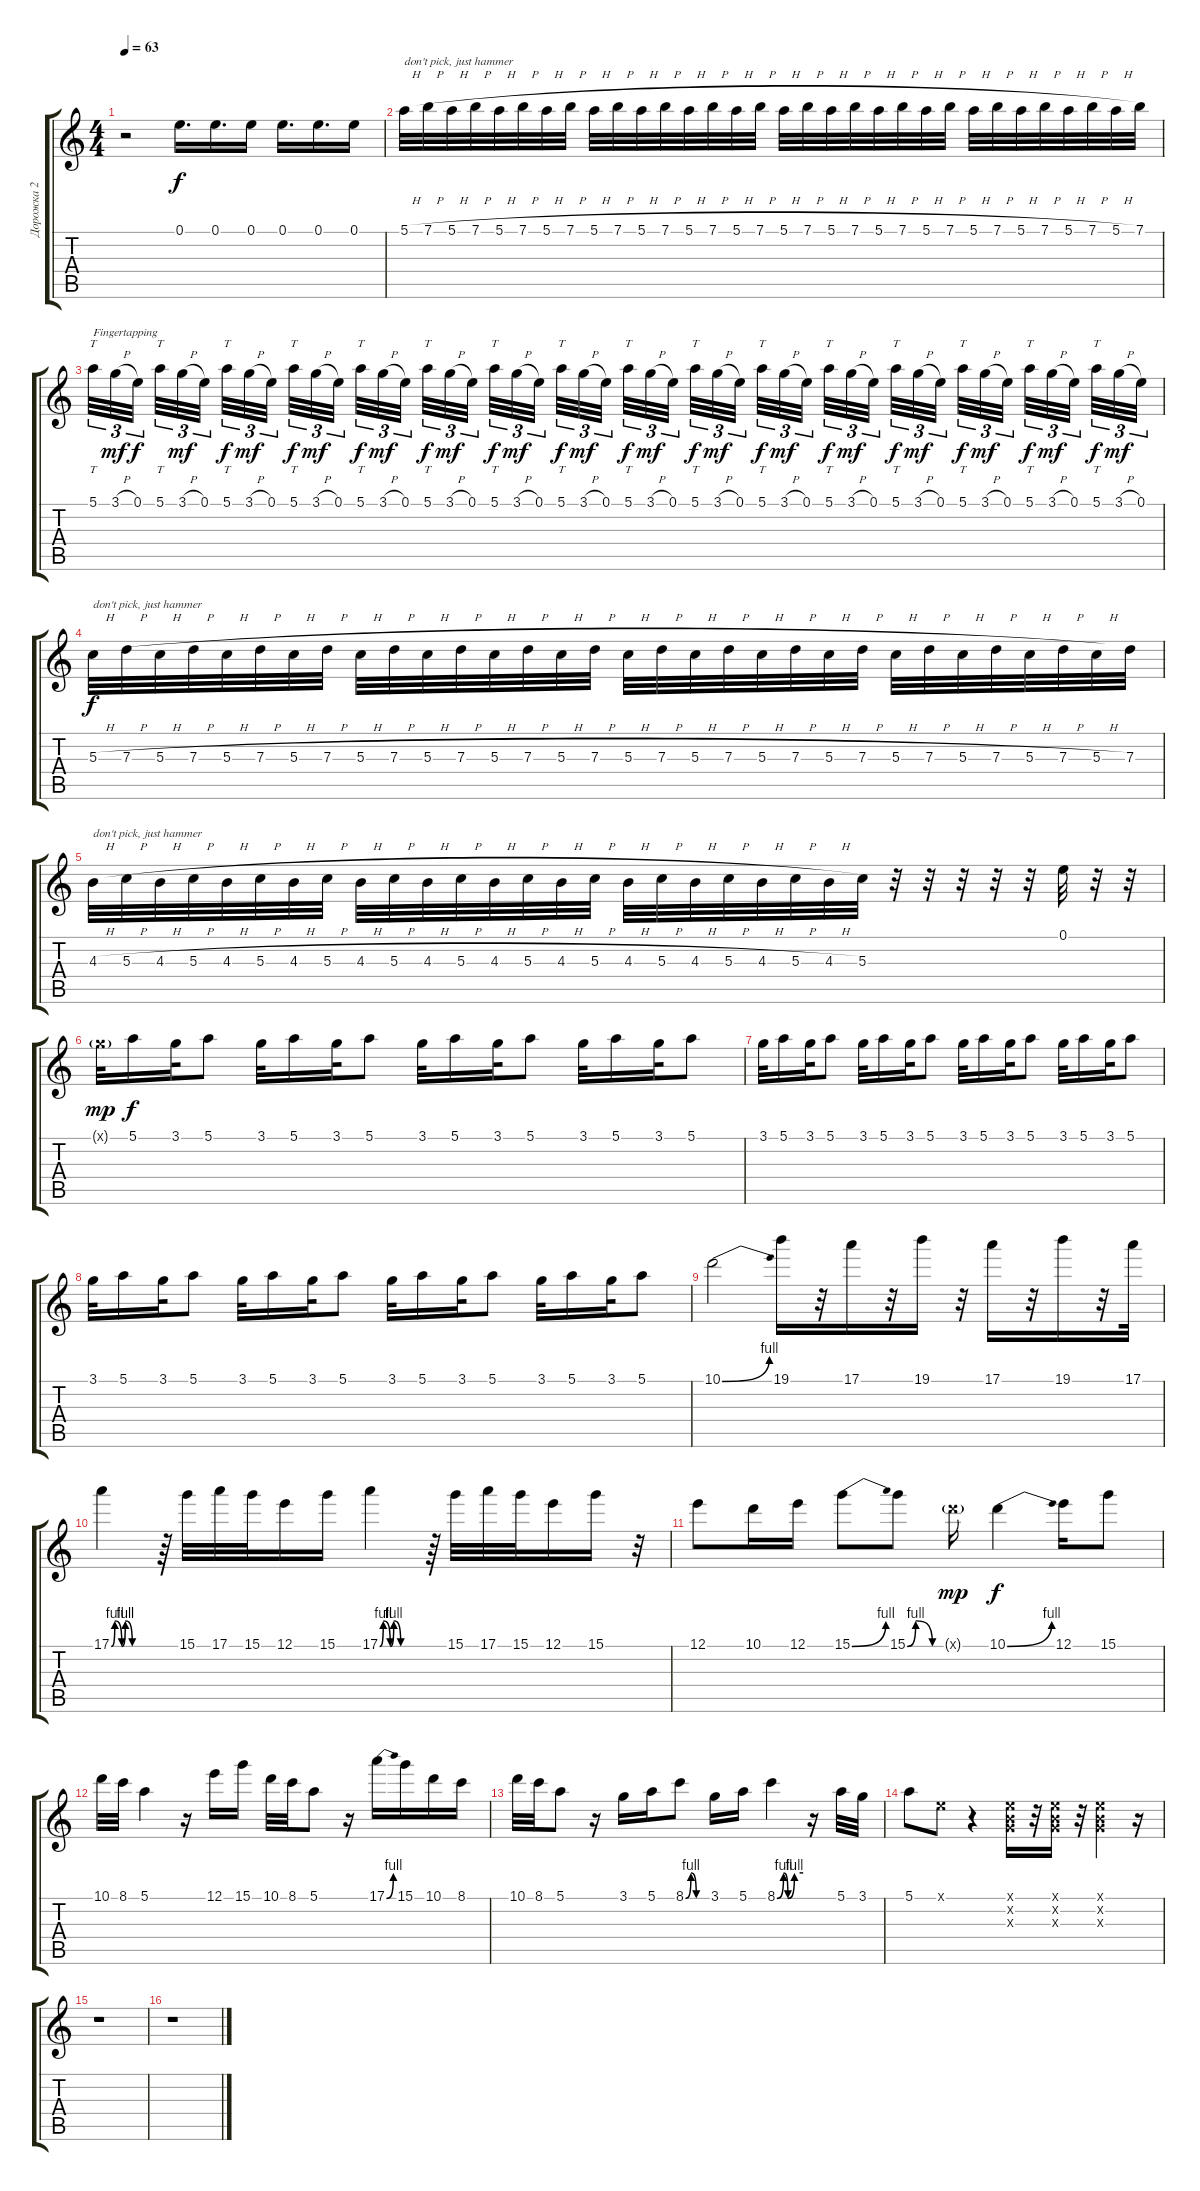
\track ("Дорожка 2" "Дорожка 2") {instrument electricguitarjazz}
\staff {score tabs}
\tuning (E4 B3 G3 D3 A2 E2) {hide}
\ts (4 4)
\tempo 63
\clef g2
\ks c
r.2{dy f} 0.1.16{d} 0.1.16{d} 0.1.16 0.1.16{d} 0.1.16{d} 0.1.16 |
5.1{h}.32{txt "don't pick, just hammer"} 7.1{h}.32 5.1{h}.32 7.1{h}.32 5.1{h}.32 7.1{h}.32 5.1{h}.32 7.1{h}.32 5.1{h}.32 7.1{h}.32 5.1{h}.32 7.1{h}.32 5.1{h}.32 7.1{h}.32 5.1{h}.32 7.1{h}.32 5.1{h}.32 7.1{h}.32 5.1{h}.32 7.1{h}.32 5.1{h}.32 7.1{h}.32 5.1{h}.32 7.1{h}.32 5.1{h}.32 7.1{h}.32 5.1{h}.32 7.1{h}.32 5.1{h}.32 7.1{h}.32 5.1{h}.32 7.1.32 |
5.1.32{tt tu (3 2) txt "Fingertapping"} 3.1{h}.32{tu (3 2) dy mf} 0.1.32{tu (3 2) dy f beam splitsecondary} 5.1.32{tt tu (3 2)} 3.1{h}.32{tu (3 2) dy mf} 0.1.32{tu (3 2) beam splitsecondary} 5.1.32{tt tu (3 2) dy f} 3.1{h}.32{tu (3 2) dy mf} 0.1.32{tu (3 2) beam splitsecondary} 5.1.32{tt tu (3 2) dy f} 3.1{h}.32{tu (3 2) dy mf} 0.1.32{tu (3 2)} 5.1.32{tt tu (3 2) dy f} 3.1{h}.32{tu (3 2) dy mf} 0.1.32{tu (3 2) beam splitsecondary} 5.1.32{tt tu (3 2) dy f} 3.1{h}.32{tu (3 2) dy mf} 0.1.32{tu (3 2) beam splitsecondary} 5.1.32{tt tu (3 2) dy f} 3.1{h}.32{tu (3 2) dy mf} 0.1.32{tu (3 2) beam splitsecondary} 5.1.32{tt tu (3 2) dy f} 3.1{h}.32{tu (3 2) dy mf} 0.1.32{tu (3 2)} 5.1.32{tt tu (3 2) dy f} 3.1{h}.32{tu (3 2) dy mf} 0.1.32{tu (3 2) beam splitsecondary} 5.1.32{tt tu (3 2) dy f} 3.1{h}.32{tu (3 2) dy mf} 0.1.32{tu (3 2) beam splitsecondary} 5.1.32{tt tu (3 2) dy f} 3.1{h}.32{tu (3 2) dy mf} 0.1.32{tu (3 2) beam splitsecondary} 5.1.32{tt tu (3 2) dy f} 3.1{h}.32{tu (3 2) dy mf} 0.1.32{tu (3 2)} 5.1.32{tt tu (3 2) dy f} 3.1{h}.32{tu (3 2) dy mf} 0.1.32{tu (3 2) beam splitsecondary} 5.1.32{tt tu (3 2) dy f} 3.1{h}.32{tu (3 2) dy mf} 0.1.32{tu (3 2) beam splitsecondary} 5.1.32{tt tu (3 2) dy f} 3.1{h}.32{tu (3 2) dy mf} 0.1.32{tu (3 2) beam splitsecondary} 5.1.32{tt tu (3 2) dy f} 3.1{h}.32{tu (3 2) dy mf} 0.1.32{tu (3 2)} |
5.3{h}.32{txt "don't pick, just hammer" dy f} 7.3{h}.32 5.3{h}.32 7.3{h}.32 5.3{h}.32 7.3{h}.32 5.3{h}.32 7.3{h}.32 5.3{h}.32 7.3{h}.32 5.3{h}.32 7.3{h}.32 5.3{h}.32 7.3{h}.32 5.3{h}.32 7.3{h}.32 5.3{h}.32 7.3{h}.32 5.3{h}.32 7.3{h}.32 5.3{h}.32 7.3{h}.32 5.3{h}.32 7.3{h}.32 5.3{h}.32 7.3{h}.32 5.3{h}.32 7.3{h}.32 5.3{h}.32 7.3{h}.32 5.3{h}.32 7.3.32 |
4.3{h}.32{txt "don't pick, just hammer"} 5.3{h}.32 4.3{h}.32 5.3{h}.32 4.3{h}.32 5.3{h}.32 4.3{h}.32 5.3{h}.32 4.3{h}.32 5.3{h}.32 4.3{h}.32 5.3{h}.32 4.3{h}.32 5.3{h}.32 4.3{h}.32 5.3{h}.32 4.3{h}.32 5.3{h}.32 4.3{h}.32 5.3{h}.32 4.3{h}.32 5.3{h}.32 4.3{h}.32 5.3.32 r.32 r.32 r.32 r.32 r.32 0.1.32 r.32 r.32 |
3.1{g x}.32{dy mp} 5.1.16{dy f} 3.1.32 5.1.8 3.1.32 5.1.16 3.1.32 5.1.8 3.1.32 5.1.16 3.1.32 5.1.8 3.1.32 5.1.16 3.1.32 5.1.8 |
3.1.32 5.1.16 3.1.32 5.1.8 3.1.32 5.1.16 3.1.32 5.1.8 3.1.32 5.1.16 3.1.32 5.1.8 3.1.32 5.1.16 3.1.32 5.1.8 |
3.1.32 5.1.16 3.1.32 5.1.8 3.1.32 5.1.16 3.1.32 5.1.8 3.1.32 5.1.16 3.1.32 5.1.8 3.1.32 5.1.16 3.1.32 5.1.8 |
10.1{be (bend 0 0 60 4)}.2 19.1.16 r.32 17.1.16 r.32 19.1.16 r.32 17.1.16 r.32 19.1.16 r.32 17.1.32 |
17.1{be (custom 0 0 5 4 15 0 20 4 30 0 60 0)}.4 r.64 15.1.32 17.1.32 15.1.32 12.1.16 15.1.16 17.1{be (custom 0 0 5 4 15 0 20 4 30 0 60 0)}.4 r.64 15.1.32 17.1.32 15.1.32 12.1.16 15.1.16 r.32 |
12.1.8 10.1.16 12.1.16 15.1{be (bend 0 0 60 4)}.8 15.1{be (custom 0 0 15 4 45 0 60 0)}.8 10.1{g x}.16{dy mp} 10.1{be (bend 0 0 60 4)}.4{dy f} 12.1.16 15.1.8 |
10.1.32 8.1.32 5.1.4 r.16 12.1.16 15.1.16 10.1.32 8.1.32 5.1.8 r.16 17.1{be (bend 0 0 60 4)}.16 15.1.16 10.1.16 8.1.16 |
10.1.32 8.1.32 5.1.8 r.16 3.1.16 5.1.16 8.1{be (custom 0 0 15 4 30 0 60 0)}.8 3.1.16 5.1.16 8.1{be (custom 0 0 15 4 25 0 40 4 60 4)}.4 r.16 5.1.32 3.1.32 |
5.1.8 0.1{x}.8 r.4 (0.1{x} 0.2{x} 0.3{x}).16 r.32 (0.1{x} 0.2{x} 0.3{x}).16 r.32 (0.1{x} 0.2{x} 0.3{x}).4 r.16 |
r.1 |
r.1
